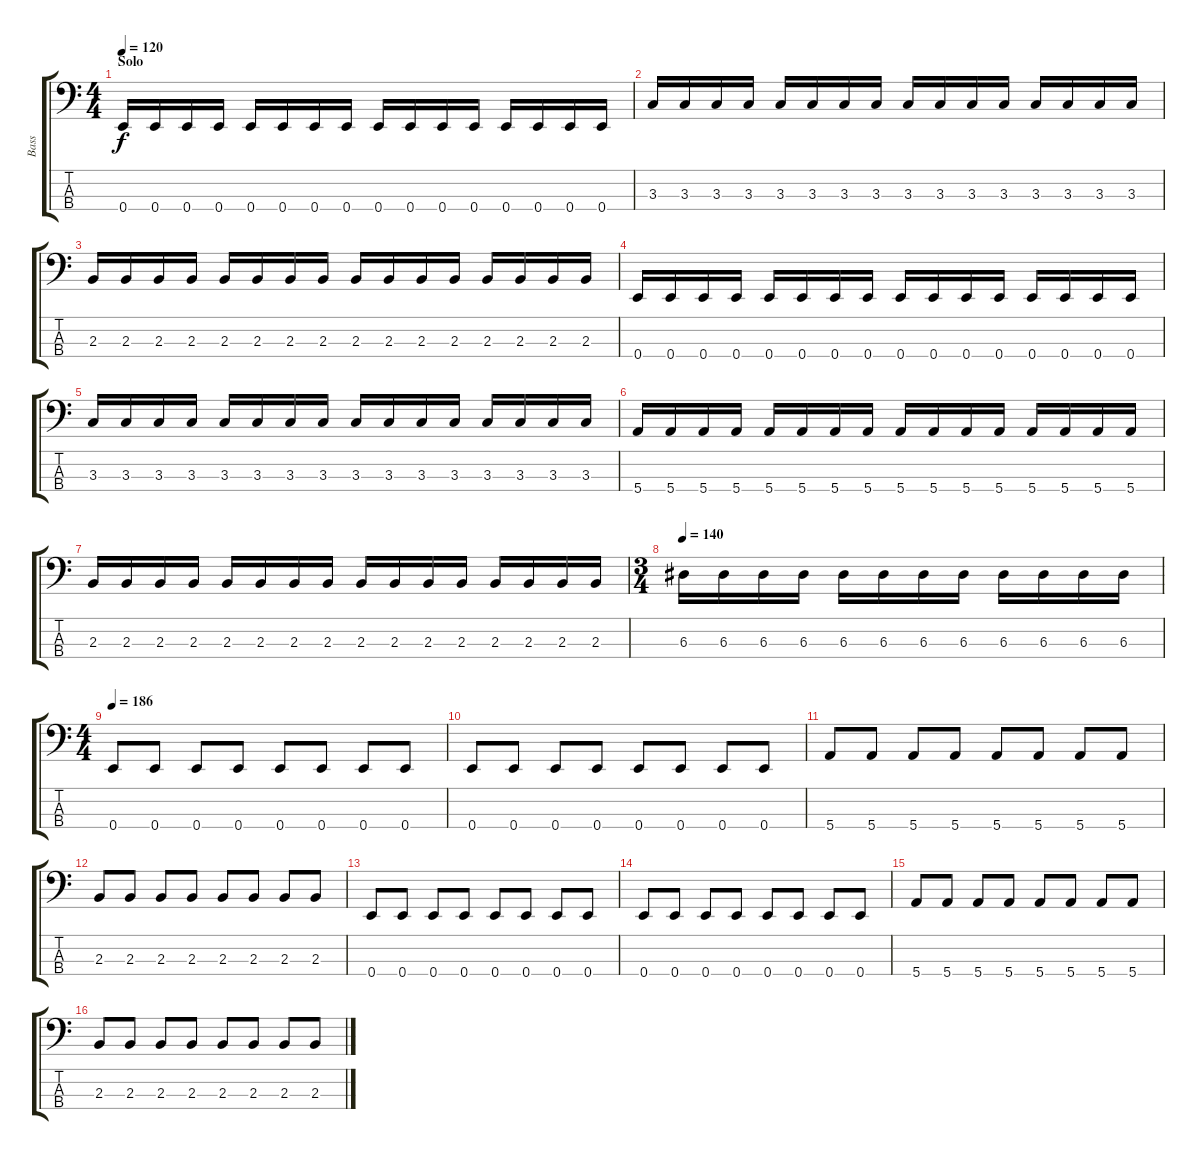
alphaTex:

\track ("Bass" "Bass") {instrument electricbassfinger}
\staff {score tabs}
\tuning (G2 D2 A1 E1) {hide}
\ts (4 4)
\section ("" "Solo")
\tempo 120
\clef f4
\ks c
0.4.16{dy f} 0.4.16 0.4.16 0.4.16 0.4.16 0.4.16 0.4.16 0.4.16 0.4.16 0.4.16 0.4.16 0.4.16 0.4.16 0.4.16 0.4.16 0.4.16 |
3.3.16 3.3.16 3.3.16 3.3.16 3.3.16 3.3.16 3.3.16 3.3.16 3.3.16 3.3.16 3.3.16 3.3.16 3.3.16 3.3.16 3.3.16 3.3.16 |
2.3.16 2.3.16 2.3.16 2.3.16 2.3.16 2.3.16 2.3.16 2.3.16 2.3.16 2.3.16 2.3.16 2.3.16 2.3.16 2.3.16 2.3.16 2.3.16 |
0.4.16 0.4.16 0.4.16 0.4.16 0.4.16 0.4.16 0.4.16 0.4.16 0.4.16 0.4.16 0.4.16 0.4.16 0.4.16 0.4.16 0.4.16 0.4.16 |
3.3.16 3.3.16 3.3.16 3.3.16 3.3.16 3.3.16 3.3.16 3.3.16 3.3.16 3.3.16 3.3.16 3.3.16 3.3.16 3.3.16 3.3.16 3.3.16 |
5.4.16 5.4.16 5.4.16 5.4.16 5.4.16 5.4.16 5.4.16 5.4.16 5.4.16 5.4.16 5.4.16 5.4.16 5.4.16 5.4.16 5.4.16 5.4.16 |
2.3.16 2.3.16 2.3.16 2.3.16 2.3.16 2.3.16 2.3.16 2.3.16 2.3.16 2.3.16 2.3.16 2.3.16 2.3.16 2.3.16 2.3.16 2.3.16 |
\ts (3 4)
\tempo 140
6.3.16 6.3.16 6.3.16 6.3.16 6.3.16 6.3.16 6.3.16 6.3.16 6.3.16 6.3.16 6.3.16 6.3.16 |
\ts (4 4)
\tempo 186
0.4.8 0.4.8 0.4.8 0.4.8 0.4.8 0.4.8 0.4.8 0.4.8 |
0.4.8 0.4.8 0.4.8 0.4.8 0.4.8 0.4.8 0.4.8 0.4.8 |
5.4.8 5.4.8 5.4.8 5.4.8 5.4.8 5.4.8 5.4.8 5.4.8 |
2.3.8 2.3.8 2.3.8 2.3.8 2.3.8 2.3.8 2.3.8 2.3.8 |
0.4.8 0.4.8 0.4.8 0.4.8 0.4.8 0.4.8 0.4.8 0.4.8 |
0.4.8 0.4.8 0.4.8 0.4.8 0.4.8 0.4.8 0.4.8 0.4.8 |
5.4.8 5.4.8 5.4.8 5.4.8 5.4.8 5.4.8 5.4.8 5.4.8 |
2.3.8 2.3.8 2.3.8 2.3.8 2.3.8 2.3.8 2.3.8 2.3.8
